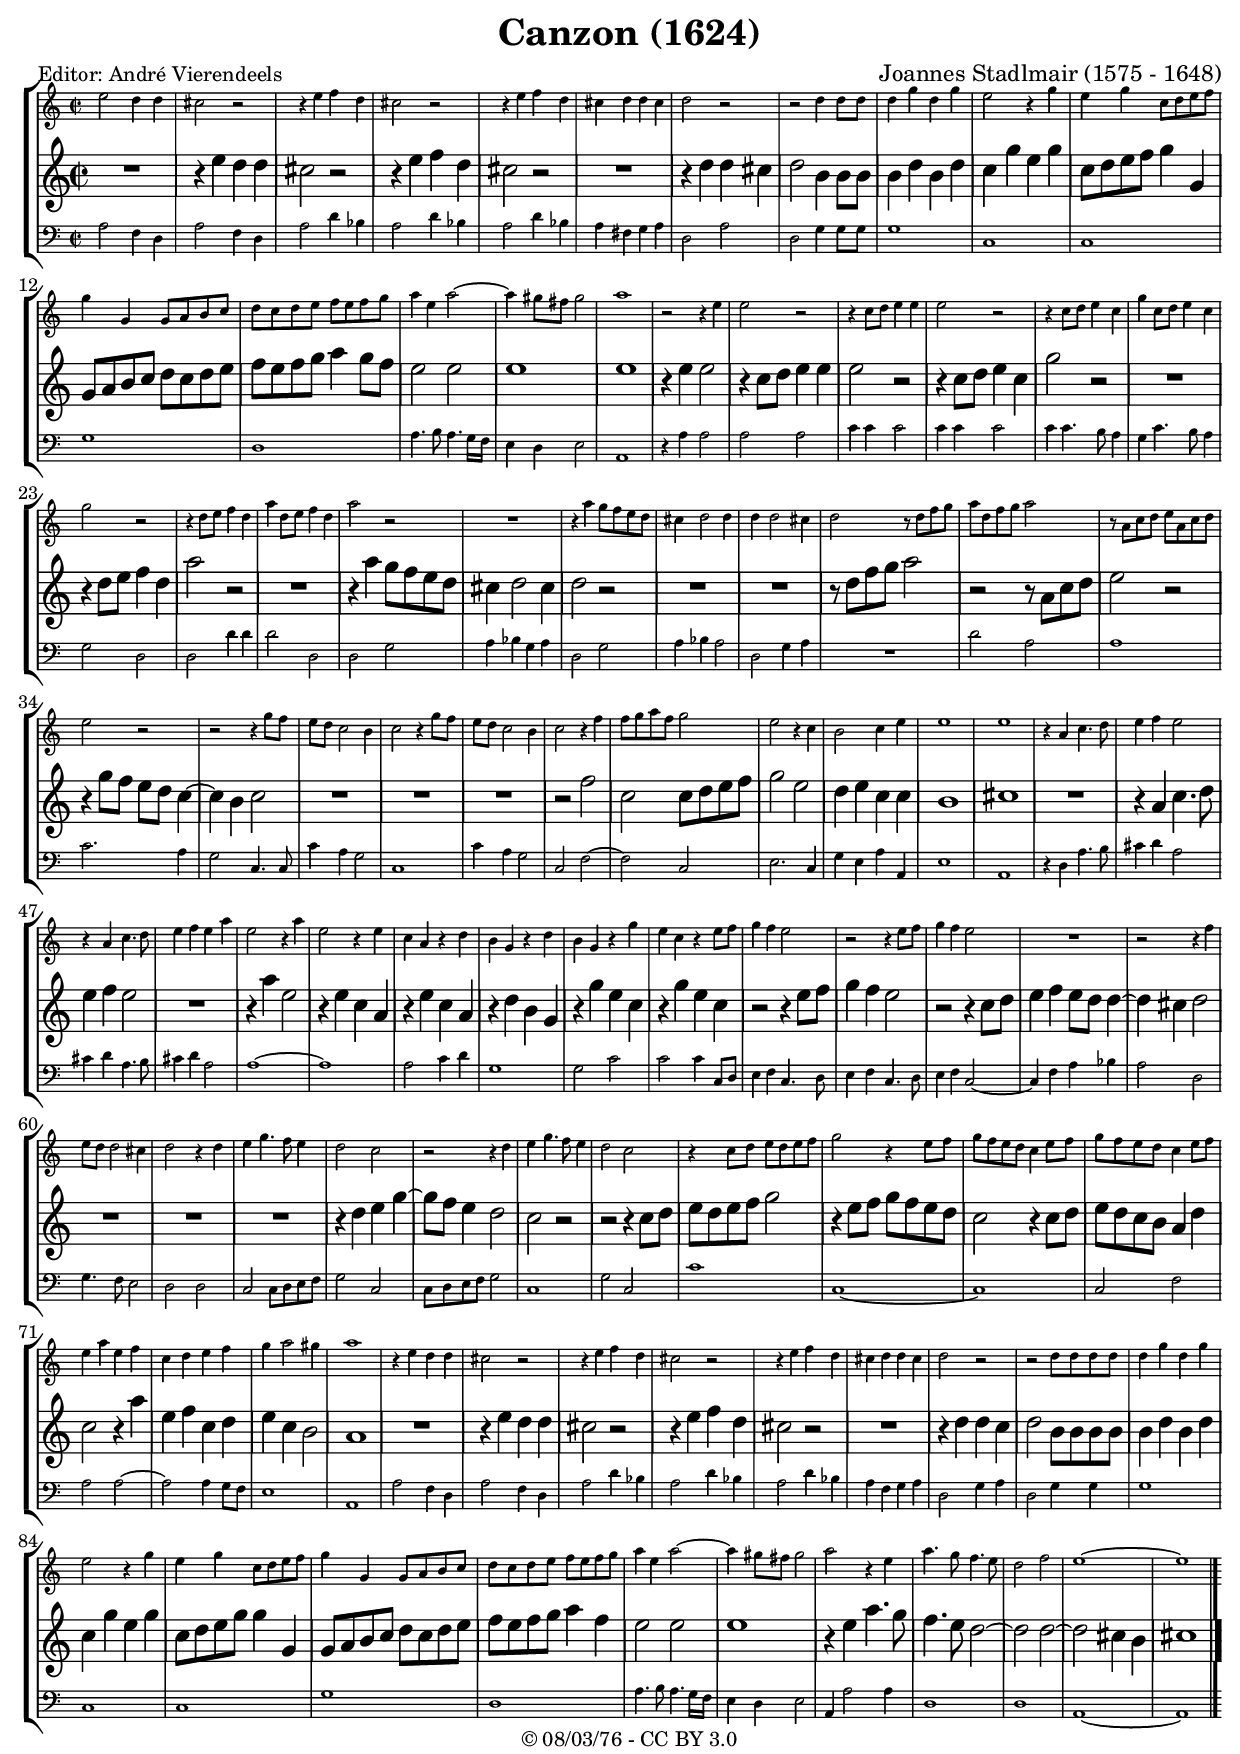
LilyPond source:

\version "2.20.0"

\version "2.20.0"
% automatically converted by musicxml2ly from IMSLP35017-PMLP78799-Stadlmair_-_canzon
\pointAndClickOff

%% additional definitions required by the score:
\language "english"

\header {
    poet = \markup \smaller { "Editor: André Vierendeels" }
    composer = "Joannes Stadlmair (1575 - 1648)"
    title = "Canzon (1624)"
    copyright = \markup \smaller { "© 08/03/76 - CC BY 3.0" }
}

minSpace = \with {
            \override VerticalAxisGroup.staff-staff-spacing =
            #'((basic-distance . 0)
               (minimum-distance . 0)
               (padding . 0)
               (stretchability . 10))
             % \override VerticalAxisGroup.default-staff-staff-spacing.basic-distance = #1
}

lessSpace = \with {
            \override VerticalAxisGroup.staff-staff-spacing =
            #'((basic-distance . 0)
               (minimum-distance . 2)
               (padding . 2)
               (stretchability . 10))
}


PartPOneVoiceOne =  \relative e'' {
    \clef "treble" \time 2/2 | % 1
    e2 d4 d4 | % 2
    cs2 r2 | % 3
    r4 e4 f4 d4 | % 4
    cs2 r2 | % 5
    r4 e4 f4 d4 | % 6
    cs4 d4 d4 cs4 | % 7
    d2 r2 | % 8
    r2 d4 d8 d8 | % 9
    d4 g4 d4 g4 | \barNumberCheck #10
    e2 r4 g4 | % 11
    e4 g4 c,8 d8 e8 f8 | % 12
    g4 g,4 g8 a8 b8 c8 | % 13
    d8 c8 d8 e8 f8 e8 f8 g8 | % 14
    a4 e4 a2 ~ | % 15
    a4 gs8 fs8 gs2 | % 16
    a1 | % 17
    r2 r4 e4 | % 18
    e2 r2 | % 19
    r4 c8 d8 e4 e4 | \barNumberCheck #20
    e2 r2 | % 21
    r4 c8 d8 e4 c4 | % 22
    g'4 c,8 d8 e4 c4 |
    g'=''2 r2 | % 24
    r4 d8 e8 f4 d4 | % 25
    a'4 d,8 e8 f4 d4 | % 26
    a'2 r2 | % 27
    R1 | % 28
    r4 a4 g8 f8 e8 d8 | % 29
    cs4 d2 d4 | \barNumberCheck #30
    d4 d2 cs4 | % 31
    d2 r8 d8 f8 g8 | % 32
    a8 d,8 f8 g8 a2 | % 33
    r8 a,8 c8 d8 e8 a,8 c8 d8 | % 34
    e2 r2 | % 35
    r2 r4 g8 f8 | % 36
    e8 d8 c2 b4 | % 37
    c2 r4 g'8 f8 | % 38
    e8 d8 c2 b4 | % 39
    c2 r4 f4 | \barNumberCheck #40
    f8 g8 a8 f8 g2 | % 41
    e2 r4 c4 | % 42
    b2 c4 e4 | % 43
    e1 | % 44
    e1 | % 45
    r4 a,4 c4. d8 | % 46
    e4 f4 e2 | % 47
    r4 a,4 c4. d8 | % 48
    e4 f4 e4 a4 | % 49
    e2 r4 a4 | \barNumberCheck #50
    e2 r4 e4 | % 51
    c4 a4 r4 d4 | % 52
    b4 g4 r4 d'4 | % 53
    b4 g4 r4 g'4 |
    e=''4 c4 r4 e8 f8 | % 55
    g4 f4 e2 | % 56
    r2 r4 e8 f8 | % 57
    g4 f4 e2 | % 58
    R1 | % 59
    r2 r4 f4 | \barNumberCheck #60
    e8 d8 d2 cs4 | % 61
    d2 r4 d4 | % 62
    e4 g4. f8 e4 | % 63
    d2 c2 | % 64
    r2 r4 d4 | % 65
    e4 g4. f8 e4 | % 66
    d2 c2 | % 67
    r4 c8 d8 e8 d8 e8 f8 | % 68
    g2 r4 e8 f8 | % 69
    g8 f8 e8 d8 c4 e8 f8 | \barNumberCheck #70
    g8 f8 e8 d8 c4 e8 f8 | % 71
    e4 a4 e4 f4 | % 72
    c4 d4 e4 f4 | % 73
    g4 a2 gs4 | % 74
    a1 | % 75
    r4 e4 d4 d4 | % 76
    cs2 r2 | % 77
    r4 e4 f4 d4 | % 78
    cs2 r2 | % 79
    r4 e4 f4 d4 | \barNumberCheck #80
    cs4 d4 d4 cs4 | % 81
    d2 r2 | % 82
    r2 d8 d8 d8 d8 | % 83
    d4 g4 d4 g4 |
    e=''2 r4 g4 | % 85
    e4 g4 c,8 d8 e8 f8 | % 86
    g4 g,4 g8 a8 b8 c8 | % 87
    d8 c8 d8 e8 f8 e8 f8 g8 | % 88
    a4 e4 a2 ~ | % 89
    a4 gs8 fs8 gs2 | \barNumberCheck #90
    a2 r4 e4 | % 91
    a4. g8 f4. e8 | % 92
    d2 f2 | % 93
    e1 ~ | % 94
    e1 \bar "|."
}

PartPTwoVoiceOne =  \relative e'' {
    \clef "treble" \time 2/2 | % 1
    R1 | % 2
    r4 e4 d4 d4 | % 3
    cs2 r2 | % 4
    r4 e4 f4 d4 | % 5
    cs2 r2 | % 6
    R1 | % 7
    r4 d4 d4 cs4 | % 8
    d2 b4 b8 b8 | % 9
    b4 d4 b4 d4 | \barNumberCheck #10
    c4 g'4 e4 g4 | % 11
    c,8 d8 e8 f8 g4 g,4 | % 12
    g8 a8 b8 c8 d8 c8 d8 e8 | % 13
    f8 e8 f8 g8 a4 g8 f8 | % 14
    e2 e2 | % 15
    e1 | % 16
    e1 | % 17
    r4 e4 e2 | % 18
    r4 c8 d8 e4 e4 | % 19
    e2 r2 | \barNumberCheck #20
    r4 c8 d8 e4 c4 | % 21
    g'2 r2 | % 22
    R1 | % 23
    r4 d=''8 e8 f4 d4 | % 24
    a'2 r2 | % 25
    R1 | % 26
    r4 a4 g8 f8 e8 d8 | % 27
    cs4 d2 cs4 | % 28
    d2 r2 | % 29
    R1*2 | % 31
    r8 d8 f8 g8 a2 | % 32
    r2 r8 a,8 c8 d8 | % 33
    e2 r2 | % 34
    r4 g8 f8 e8 d8 c4 ~ | % 35
    c4 b4 c2 | % 36
    R1*3 | % 39
    r2 f2 | \barNumberCheck #40
    c2 c8 d8 e8 f8 | % 41
    g2 e2 | % 42
    d4 e4 c4 c4 | % 43
    b1 | % 44
    cs1 | % 45
    R1 | % 46
    r4 a4 c4. d8 | % 47
    e4 f4 e2 | % 48
    R1 | % 49
    r4 a4 e2 | \barNumberCheck #50
    r4 e4 c4 a4 | % 51
    r4 e'4 c4 a4 | % 52
    r4 d4 b4 g4 | % 53
    r4 g'4 e4 c4 |
    r4 g'=''4 e4 c4 | % 55
    r2 r4 e8 f8 | % 56
    g4 f4 e2 | % 57
    r2 r4 c8 d8 | % 58
    e4 f4 e8 d8 d4 ~ | % 59
    d4 cs4 d2 | \barNumberCheck #60
    R1*3 | % 63
    r4 d4 e4 g4 ~ | % 64
    g8 f8 e4 d2 | % 65
    c2 r2 | % 66
    r2 r4 c8 d8 | % 67
    e8 d8 e8 f8 g2 | % 68
    r4 e8 f8 g8 f8 e8 d8 | % 69
    c2 r4 c8 d8 | \barNumberCheck #70
    e8 d8 c8 b8 a4 d4 | % 71
    c2 r4 a'4 | % 72
    e4 f4 c4 d4 | % 73
    e4 c4 b2 | % 74
    a1 | % 75
    R1 | % 76
    r4 e'4 d4 d4 | % 77
    cs2 r2 | % 78
    r4 e4 f4 d4 | % 79
    cs2 r2 | \barNumberCheck #80
    R1 | % 81
    r4 d4 d4 c4 | % 82
    d2 b8 b8 b8 b8 | % 83
    b4 d4 b4 d4 |
    c=''4 g'4 e4 g4 | % 85
    c,8 d8 e8 g8 g4 g,4 | % 86
    g8 a8 b8 c8 d8 c8 d8 e8 | % 87
    f8 e8 f8 g8 a4 f4 | % 88
    e2 e2 | % 89
    e1 | \barNumberCheck #90
    r4 e4 a4. g8 | % 91
    f4. e8 d2 ~ | % 92
    d2 d2 ~ | % 93
    d2 cs4 b4 | % 94
    cs1 \bar "|."
}

PartPThreeVoiceOne =  \relative a {
    \clef "bass" \time 2/2 | % 1
    a2 f4 d4 | % 2
    a'2 f4 d4 | % 3
    a'2 d4 bf4 | % 4
    a2 d4 bf4 | % 5
    a2 d4 bf4 | % 6
    a4 fs4 g4 a4 | % 7
    d,2 a'2 | % 8
    d,2 g4 g8 g8 | % 9
    g1 | \barNumberCheck #10
    c,1 | % 11
    c1 | % 12
    g'1 | % 13
    d1 | % 14
    a'4. b8 a4. g16 f16 | % 15
    e4 d4 e2 | % 16
    a,1 | % 17
    r4 a'4 a2 | % 18
    a2 a2 | % 19
    c4 c4 c2 | \barNumberCheck #20
    c4 c4 c2 | % 21
    c4 c4. b8 a4 | % 22
    g4 c4. b8 a4 |
    g=2 d2 | % 24
    d2 d'4 d4 | % 25
    d2 d,2 | % 26
    d2 g2 | % 27
    a4 bf4 g4 a4 | % 28
    d,2 g2 | % 29
    a4 bf4 a2 | \barNumberCheck #30
    d,2 g4 a4 | % 31
    R1 | % 32
    d2 a2 | % 33
    a1 | % 34
    c2. a4 | % 35
    g2 c,4. c8 | % 36
    c'4 a4 g2 | % 37
    c,1 | % 38
    c'4 a4 g2 | % 39
    c,2 f2 ~ | \barNumberCheck #40
    f2 c2 | % 41
    e2. c4 | % 42
    g'4 e4 a4 a,4 | % 43
    e'1 | % 44
    a,1 | % 45
    r4 d4 a'4. b8 | % 46
    cs4 d4 a2 | % 47
    cs4 d4 a4. b8 | % 48
    cs4 d4 a2 | % 49
    a1 ~ | \barNumberCheck #50
    a1 | % 51
    a2 c4 d4 | % 52
    g,1 | % 53
    g2 c2 |
    c='2 c4 c,8 d8 | % 55
    e4 f4 c4. d8 | % 56
    e4 f4 c4. d8 | % 57
    e4 f4 c2 ~ | % 58
    c4 f4 a4 bf4 | % 59
    a2 d,2 | \barNumberCheck #60
    g4. f8 e2 | % 61
    d2 d2 | % 62
    c2 c8 d8 e8 f8 | % 63
    g2 c,2 | % 64
    c8 d8 e8 f8 g2 | % 65
    c,1 | % 66
    g'2 c,2 | % 67
    c'1 | % 68
    c,1 ~ | % 69
    c1 | \barNumberCheck #70
    c2 f2 | % 71
    a2 a2 ~ | % 72
    a2 a4 g8 f8 | % 73
    e1 | % 74
    a,1 | % 75
    a'2 f4 d4 | % 76
    a'2 f4 d4 | % 77
    a'2 d4 bf4 | % 78
    a2 d4 bf4 | % 79
    a2 d4 bf4 | \barNumberCheck #80
    a4 f4 g4 a4 | % 81
    d,2 g4 a4 | % 82
    d,2 g4 g4 | % 83
    g1 |
    c,=1 | % 85
    c1 | % 86
    g'1 | % 87
    d1 | % 88
    a'4. b8 a4. g16 f16 | % 89
    e4 d4 e2 | \barNumberCheck #90
    a,4 a'2 a4 | % 91
    d,1 | % 92
    d1 | % 93
    a1 ~ | % 94
    a1 \bar "|."
}


\header {
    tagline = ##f
}
\paper {
    top-margin = 0.05\in
    bottom-margin = 0.05\in
    left-margin = 0.25\in
    right-margin = 0.125\in
    page-count = #1
}


\score {
    \new StaffGroup <<
        \new Staff \with \lessSpace
        { \magnifyStaff #(magstep -4)  \PartPOneVoiceOne }
        \new Staff \with \lessSpace
        { \PartPTwoVoiceOne }
        \new Staff \with \minSpace
        { \magnifyStaff #(magstep -4) \PartPThreeVoiceOne }
    >>
    \layout {
      indent = 0\cm
      \context { \Score
          \override SpacingSpanner.common-shortest-duration = #(ly:make-moment 1/4)
      }
    }
}
